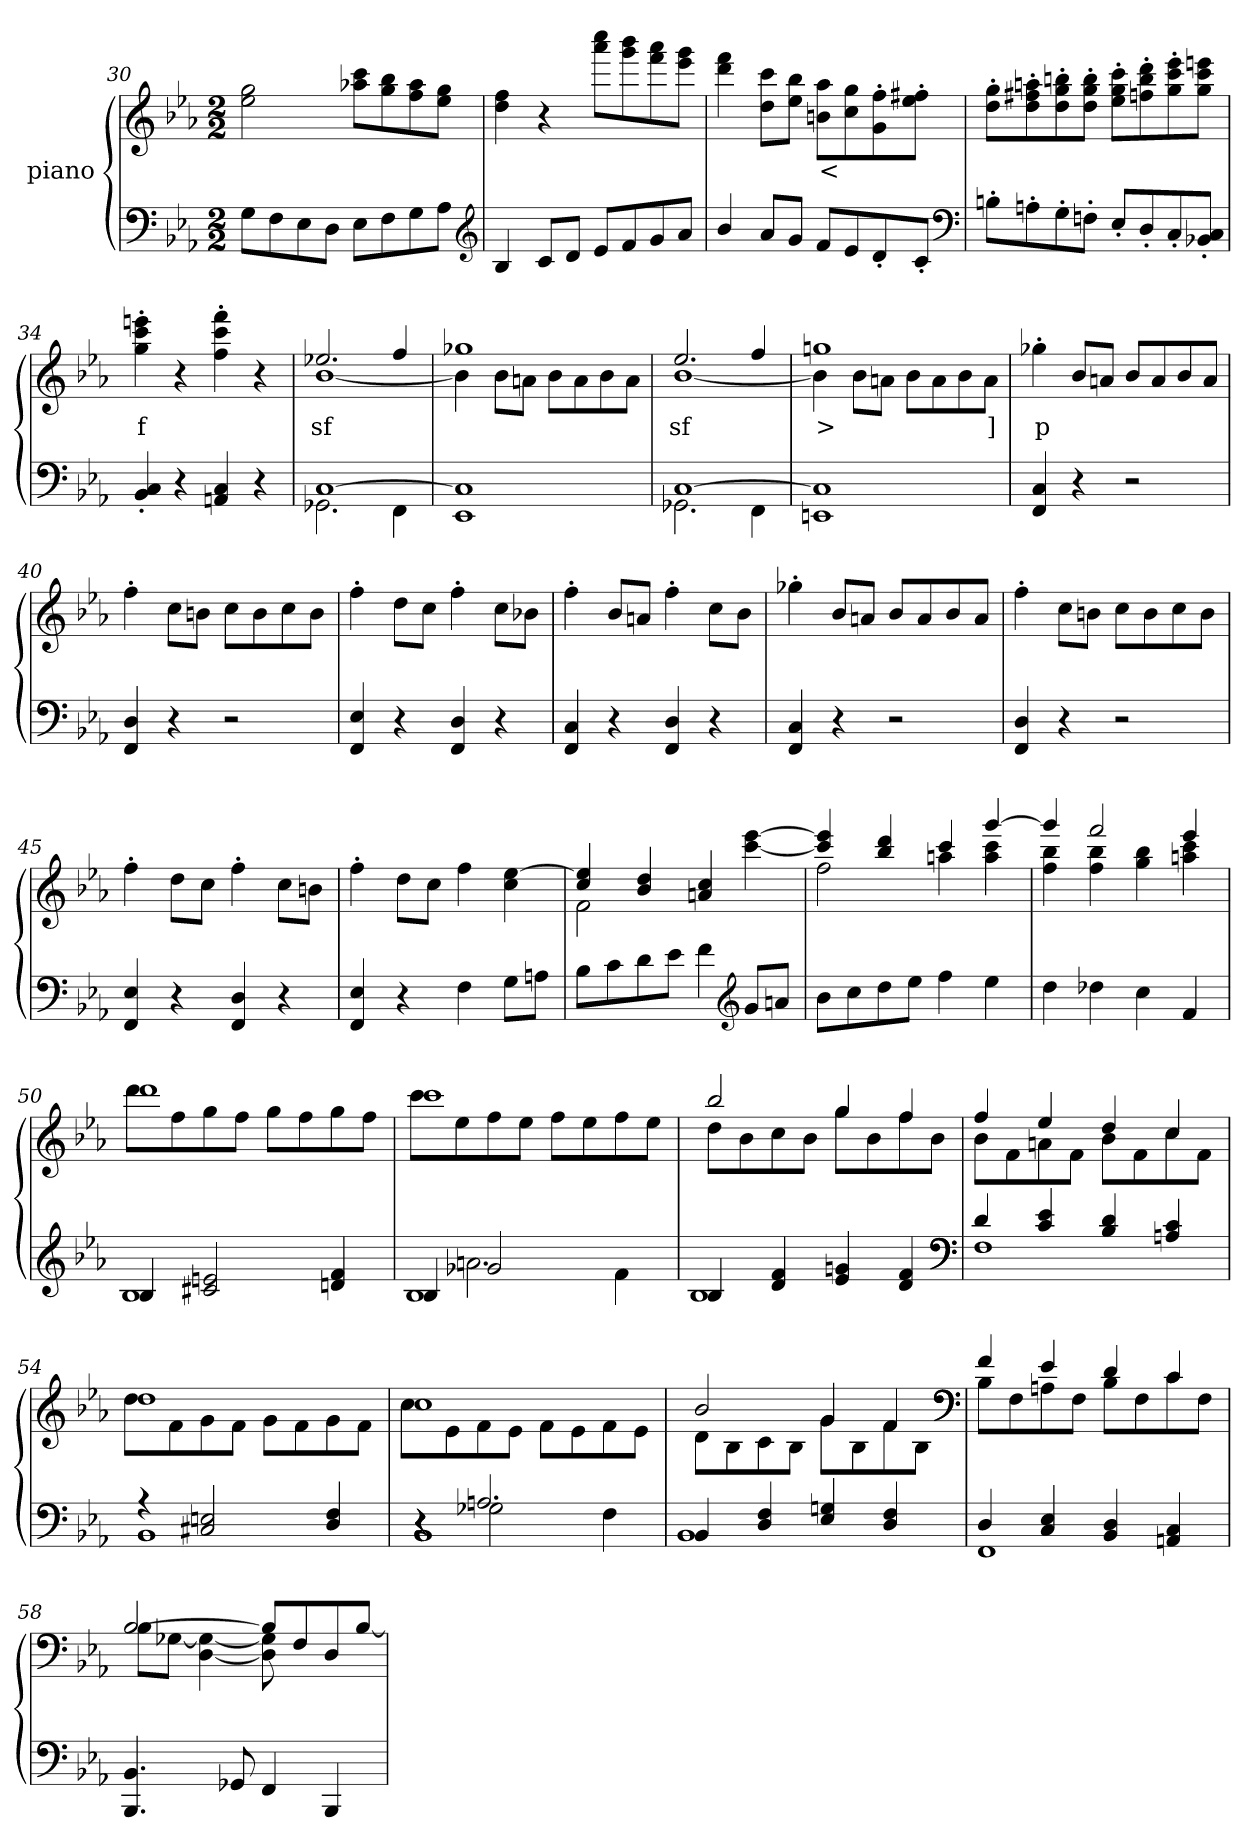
**kern	**kern	**text
*part2	*part1	*part1
*staff2	*staff1	*staff1
*	*I"piano	*
*clefF4	*clefG2	*
*k[b-e-a-]	*k[b-e-a-]	*
*E-:	*E-:	*
*M2/2	*M2/2	*
=30	=30	=30
8GL	2ee- 2gg	.
8F	.	.
8E-	.	.
8DJ	.	.
8E-L	8aa-X 8cccL	.
8F	8gg 8bb-	.
8G	8ff 8aa-	.
8A-J	8ee- 8ggJ	.
*clefG2	*	*
=31	=31	=31
4B-	4dd 4ff	.
8cL	4r	.
8dJ	.	.
8e-L	8aaa- 8ccccL	.
8f	8ggg 8bbb-	.
8g	8fff 8aaa-	.
8a-J	8eee- 8gggJ	.
=32	=32	=32
4b-/	4ddd 4fff	.
8a-L	8dd 8cccL	.
8gJ	8ee- 8bb-J	.
8fL	8bn 8aa-L	<
8e-	8cc 8gg	.
8d'>	8g'> 8ff'>	.
8c'>J	8ee-'> 8ff#X'>J	.
*clefF4	*	*
=33	=33	=33
8Bn'>L	8dd'> 8gg'>L	.
8An'>	8dd'> 8ff#X'> 8aan'>	.
8G'>	8dd'> 8gg'> 8bbn'>	.
8Fn'>J	8dd'> 8gg'> 8bb'>J	.
8E-'>L	8ee-'> 8gg'> 8ccc'>L	.
8D'>	8ffn'> 8bb'> 8ddd'>	.
8C'>	8gg'> 8ccc'> 8eee-'>	.
8BB-X'> 8C'>J	8gg 8ccc 8eeenJ	.
=34	=34	=34
4BB-'> 4C'>	4gg'> 4ccc'> 4eeen'>	f
4r	4r	.
4AAn 4C	4ff'> 4ccc'> 4fff'>	.
4r	4r	.
=35	=35	=35
*^	*^	*
[1C	2.GG-X	2.ee-X	[1b-	sf
.	4FF	4ff	.	.
*v	*v	*	*	*
=36	=36	=36	=36
1EE- 1C]	1gg-X	4b-]	.
.	.	8b-L	.
.	.	8anJ	.
.	.	8b-L	.
.	.	8a	.
.	.	8b-	.
.	.	8aJ	.
=37	=37	=37	=37
*^	*	*	*
[1C	2.GG-X	2.ee-	[1b-	sf
.	4FF	4ff	.	.
*v	*v	*	*	*
=38	=38	=38	=38
1EEn 1C]	1ggn	4b-]	>
.	.	8b-L	.
.	.	8anJ	.
.	.	8b-L	.
.	.	8a	.
.	.	8b-	.
.	.	8aJ	]
*	*v	*v	*
=39	=39	=39
4FF 4C	4gg-X'>	p
4r	8b-L	.
.	8anJ	.
2r	8b-L	.
.	8a	.
.	8b-	.
.	8aJ	.
=40	=40	=40
4FF 4D	4ff'>	.
4r	8ccL	.
.	8bnJ	.
2r	8ccL	.
.	8b	.
.	8cc	.
.	8bJ	.
=41	=41	=41
4FF 4E-	4ff'>	.
4r	8ddL	.
.	8ccJ	.
4FF 4D	4ff'>	.
4r	8ccL	.
.	8b-XJ	.
=42	=42	=42
4FF 4C	4ff'>	.
4r	8b-L	.
.	8anJ	.
4FF 4D	4ff'>	.
4r	8ccL	.
.	8b-J	.
=43	=43	=43
4FF 4C	4gg-X'>	.
4r	8b-L	.
.	8anJ	.
2r	8b-L	.
.	8a	.
.	8b-	.
.	8aJ	.
=44	=44	=44
4FF 4D	4ff'>	.
4r	8ccL	.
.	8bnJ	.
2r	8ccL	.
.	8b	.
.	8cc	.
.	8bJ	.
=45	=45	=45
4FF 4E-	4ff'>	.
4r	8ddL	.
.	8ccJ	.
4FF 4D	4ff'>	.
4r	8ccL	.
.	8bnJ	.
=46	=46	=46
4FF 4E-	4ff'>	.
4r	8ddL	.
.	8ccJ	.
4F	4ff	.
8GL	4cc [4ee-	.
8AnJ	.	.
=47	=47	=47
*	*^	*
8B-L	4cc 4ee-]	2f	.
8c	.	.	.
8d	4b- 4dd	.	.
8e-J	.	.	.
4f	4an/ 4cc/	2ryy	.
*clefG2	*	*	*
8gL	[4ccc [4eee-	.	.
8anJ	.	.	.
=48	=48	=48	=48
8b-L	4ccc] 4eee-]	2ff	.
8cc	.	.	.
8dd	4bb- 4ddd	.	.
8ee-J	.	.	.
4ff	4ccc	4aan	.
4ee-	[4ggg	4aa 4ccc	.
=49	=49	=49	=49
4dd	4ggg]	4ff 4bb-	.
4dd-X	2fff	4ff 4bb-	.
4cc	.	4gg 4bb-	.
4f	4eee-	4aan 4ccc	.
=50	=50	=50	=50
*^	*	*	*
4B-	1B-	1ddd	8dddL	.
.	.	.	8ff	.
2c#X 2en	.	.	8gg	.
.	.	.	8ffJ	.
.	.	.	8ggL	.
.	.	.	8ff	.
4dn 4f	.	.	8gg	.
.	.	.	8ffJ	.
=51	=51	=51	=51	=51
*	*^	*	*	*
4ryy	4B-/	1B-	1ccc	8cccL	.
.	.	.	.	8ee-	.
2g-X	2.an	.	.	8ff	.
.	.	.	.	8ee-J	.
.	.	.	.	8ffL	.
.	.	.	.	8ee-	.
4f\	.	.	.	8ff	.
.	.	.	.	8ee-J	.
*	*v	*v	*	*	*
=52	=52	=52	=52	=52
4B-	1B-	2bb-	8ddL	.
.	.	.	8b-	.
4d 4f	.	.	8cc	.
.	.	.	8b-J	.
4e- 4gn	.	4gg	8ggL	.
.	.	.	8b-	.
4d 4f	.	4ff	8ff	.
.	.	.	8b-J	.
*clefF4	*	*	*	*
=53	=53	=53	=53	=53
4d	1F	4ff	8b-L	.
.	.	.	8f	.
4c 4e-	.	4ee-	8an	.
.	.	.	8fJ	.
4B- 4d	.	4dd	8b-L	.
.	.	.	8f	.
4An 4c	.	4cc	8cc	.
.	.	.	8fJ	.
=54	=54	=54	=54	=54
4r	1BB-	1dd	8ddL	.
.	.	.	8f	.
2C#X 2En	.	.	8g	.
.	.	.	8fJ	.
.	.	.	8gL	.
.	.	.	8f	.
4D 4F	.	.	8g	.
.	.	.	8fJ	.
=55	=55	=55	=55	=55
*	*^	*	*	*
4r	1BB-	4r	1cc	8ccL	.
.	.	.	.	8e-	.
2.An	.	2G-X\	.	8f	.
.	.	.	.	8e-J	.
.	.	.	.	8fL	.
.	.	.	.	8e-	.
.	.	4F\	.	8f	.
.	.	.	.	8e-J	.
*	*v	*v	*	*	*
=56	=56	=56	=56	=56
4BB-	1BB-	2b-	8dL	.
.	.	.	8B-	.
4D 4F	.	.	8c	.
.	.	.	8B-J	.
4E- 4Gn	.	4g	8gL	.
.	.	.	8B-	.
4D 4F	.	4f	8f	.
.	.	.	8B-J	.
*	*	*clefF4	*	*
=57	=57	=57	=57	=57
4D	1FF	4f	8B-L	.
.	.	.	8F	.
4C 4E-	.	4e-	8An	.
.	.	.	8FJ	.
4BB- 4D	.	4d	8B-L	.
.	.	.	8F	.
4AAn 4C	.	4c	8c	.
.	.	.	8FJ	.
*v	*v	*	*	*
=58	=58	=58	=58
4.BBB- 4.BB-	[2B-	8B-L	.
.	.	[8G-XJ	.
.	.	[4D 4G-_	.
8GG-X	.	.	.
4FF	8B-L]	8D] 8G-]	.
.	8F	4.ryy	.
4BBB-	8D	.	.
.	[8B-J	.	.
*	*v	*v	*
=	=	=
*-	*-	*-
